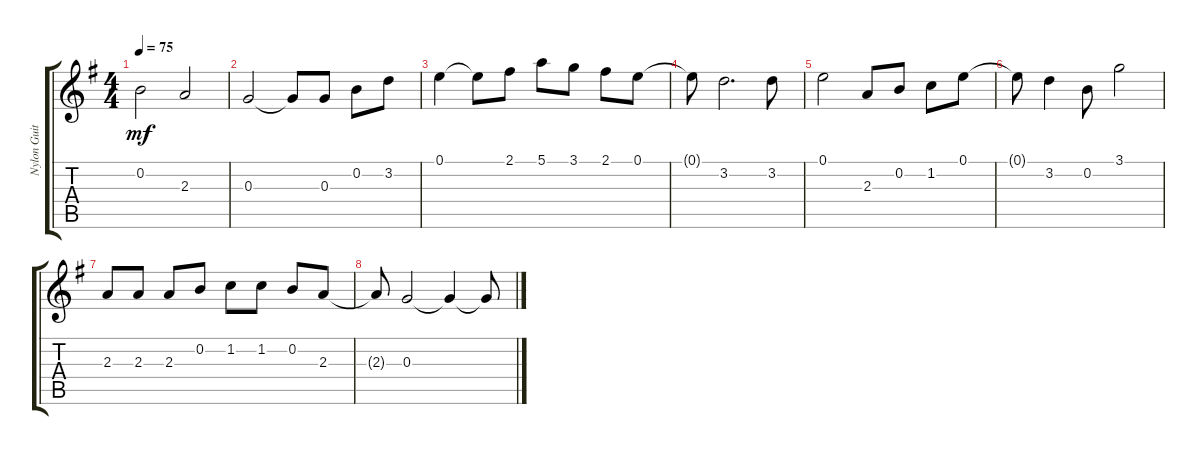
\track ("Nylon Guitar" "Nylon Guit") {instrument acousticguitarnylon}
\staff {score tabs}
\tuning (E4 B3 G3 D3 A2 E2) {hide}
\ts (4 4)
\tempo 75
\clef g2
\ks g
0.2.2{dy mf} 2.3.2 |
0.3.2 0.3{t}.8 0.3.8 0.2.8 3.2.8 |
0.1.4 0.1{t}.8 2.1.8 5.1.8 3.1.8 2.1.8 0.1.8 |
0.1{t}.8 3.2.2{d} 3.2.8 |
0.1.2 2.3.8 0.2.8 1.2.8 0.1.8 |
0.1{t}.8 3.2.4 0.2.8 3.1.2 |
2.3.8 2.3.8 2.3.8 0.2.8 1.2.8 1.2.8 0.2.8 2.3.8 |
2.3{t}.8 0.3.2 0.3{t}.4 0.3{t}.8
